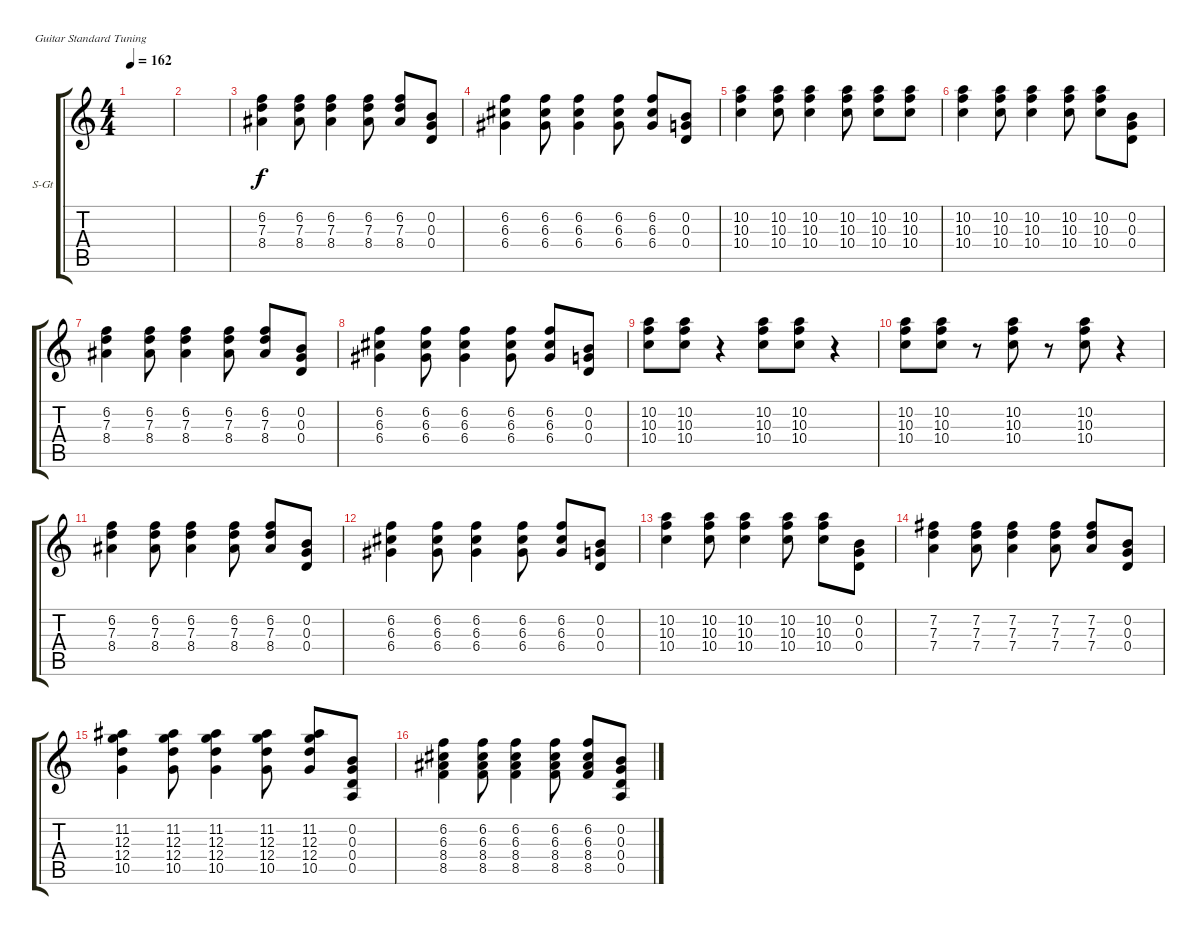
\defaultSystemsLayout 4
\bracketExtendMode groupsimilarinstruments
\firstSystemTrackNameOrientation horizontal
\otherSystemsTrackNameOrientation horizontal
\track ("Steel Guitar" "S-Gt") {instrument acousticguitarsteel}
\staff {score tabs}
\tuning (E4 B3 G3 D3 A2 E2)
\ts (4 4)
\tempo 162
\clef g2
\ks c
|
|
(8.4 7.3 6.2).4 (6.2 7.3 8.4).8 (6.2 7.3 8.4).4 (6.2 7.3 8.4).8 (6.2 7.3 8.4).8 (0.4 0.3 0.2).8 |
(6.4 6.3 6.2).4 (6.2 6.3 6.4).8 (6.2 6.3 6.4).4 (6.2 6.3 6.4).8 (6.2 6.3 6.4).8 (0.2 0.3 0.4).8 |
(10.4 10.3 10.2).4 (10.2 10.3 10.4).8 (10.2 10.3 10.4).4 (10.2 10.3 10.4).8 (10.2 10.3 10.4).8 (10.3 10.2 10.4).8 |
(10.4 10.3 10.2).4 (10.2 10.3 10.4).8 (10.2 10.3 10.4).4 (10.2 10.3 10.4).8 (10.2 10.3 10.4).8 (0.3 0.2 0.4).8 |
(8.4 7.3 6.2).4 (6.2 7.3 8.4).8 (6.2 7.3 8.4).4 (6.2 7.3 8.4).8 (6.2 7.3 8.4).8 (0.2 0.3 0.4).8 |
(6.4 6.3 6.2).4 (6.2 6.3 6.4).8 (6.2 6.3 6.4).4 (6.2 6.3 6.4).8 (6.2 6.3 6.4).8 (0.2 0.3 0.4).8 |
(10.4 10.3 10.2).8 (10.2 10.3 10.4).8 r.4 (10.2 10.3 10.4).8 (10.2 10.3 10.4).8 r.4 |
(10.4 10.3 10.2).8 (10.2 10.3 10.4).8 r.8 (10.2 10.3 10.4).8 r.8 (10.2 10.3 10.4).8 r.4 |
(8.4 7.3 6.2).4 (6.2 7.3 8.4).8 (6.2 7.3 8.4).4 (6.2 7.3 8.4).8 (6.2 7.3 8.4).8 (0.2 0.3 0.4).8 |
(6.4 6.3 6.2).4 (6.2 6.3 6.4).8 (6.2 6.3 6.4).4 (6.2 6.3 6.4).8 (6.2 6.3 6.4).8 (0.2 0.3 0.4).8 |
(10.4 10.3 10.2).4 (10.2 10.3 10.4).8 (10.2 10.3 10.4).4 (10.2 10.3 10.4).8 (10.2 10.3 10.4).8 (0.4 0.3 0.2).8 |
(7.4 7.3 7.2).4 (7.2 7.3 7.4).8 (7.2 7.3 7.4).4 (7.2 7.3 7.4).8 (7.2 7.3 7.4).8 (0.4 0.3 0.2).8 |
(12.4 12.3 11.2 10.5).4 (11.2 12.3 12.4 10.5).8 (11.2 12.3 12.4 10.5).4 (11.2 12.3 12.4 10.5).8 (11.2 12.3 12.4 10.5).8 (0.4 0.3 0.2 0.5).8 |
(8.4 6.3 6.2 8.5).4 (6.2 6.3 8.4 8.5).8 (6.2 6.3 8.4 8.5).4 (6.2 6.3 8.4 8.5).8 (6.2 6.3 8.4 8.5).8 (0.4 0.3 0.2 0.5).8
